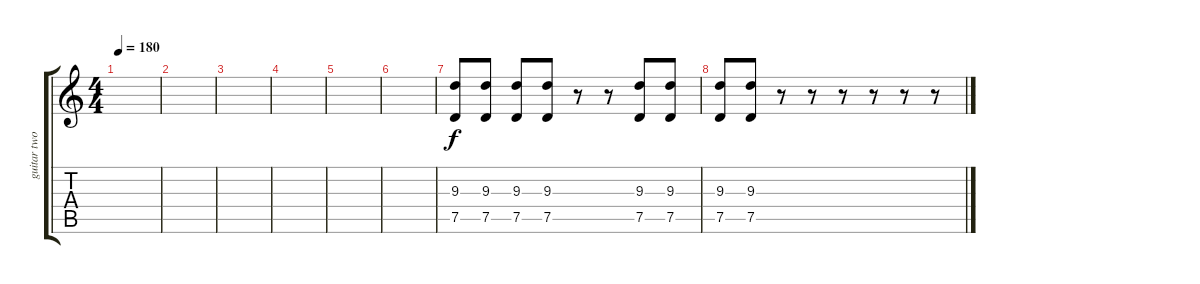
\track ("guitar two" "guitar two") {instrument overdrivenguitar}
\staff {score tabs}
\tuning (D4 A3 F3 C3 G2 C2) {hide}
\ts (4 4)
\tempo 180
\clef g2
\ks c
|
|
|
|
|
|
(9.3 7.5).8 (9.3 7.5).8 (9.3 7.5).8 (9.3 7.5).8 r.8 r.8 (9.3 7.5).8 (9.3 7.5).8 |
(9.3 7.5).8 (9.3 7.5).8 r.8 r.8 r.8 r.8 r.8 r.8
